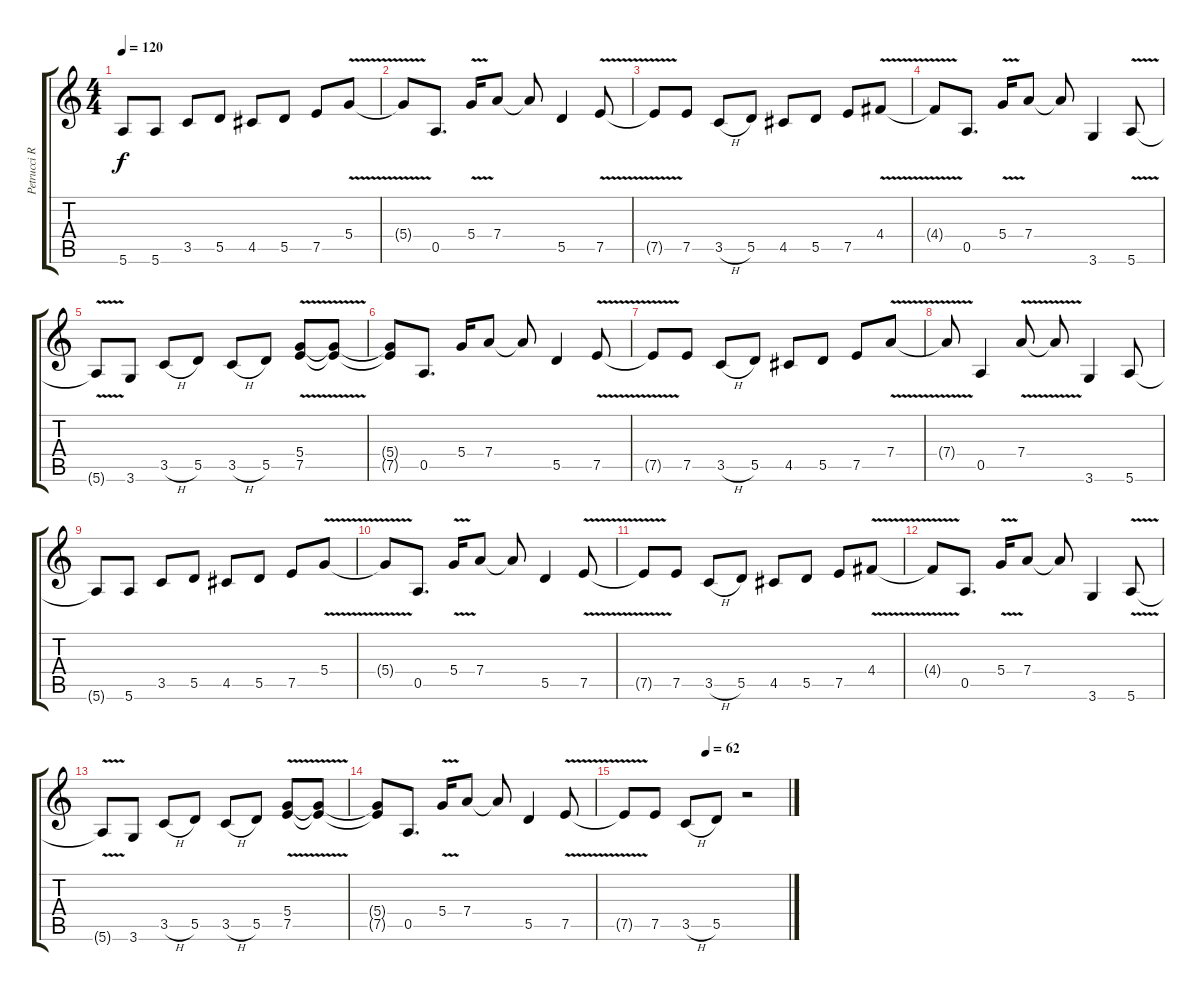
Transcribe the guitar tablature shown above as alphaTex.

\track ("Petrucci Rythm" "Petrucci R") {instrument distortionguitar}
\staff {score tabs}
\tuning (E4 B3 G3 D3 A2 E2) {hide}
\ts (4 4)
\tempo 120
\clef g2
\ks c
5.6{t}.8{dy f} 5.6.8 3.5.8 5.5.8 4.5.8 5.5.8 7.5.8 5.4{v}.8 |
5.4{t}.8 0.5.8{d} 5.4{v}.16 7.4.8 7.4{t}.8 5.5.4 7.5{v}.8 |
7.5{t}.8 7.5.8 3.5{h}.8 5.5.8 4.5.8 5.5.8 7.5.8 4.4{v}.8 |
4.4{t}.8 0.5.8{d} 5.4{v}.16 7.4.8 7.4{t}.8 3.6.4 5.6{v}.8 |
5.6{t}.8 3.6.8 3.5{h}.8 5.5.8 3.5{h}.8 5.5.8 (5.4{v} 7.5).8 (5.4{t} 7.5{t}).8 |
(5.4{t} 7.5{t}).8 0.5.8{d} 5.4.16 7.4.8 7.4{t}.8 5.5.4 7.5{v}.8 |
7.5{t}.8 7.5.8 3.5{h}.8 5.5.8 4.5.8 5.5.8 7.5.8 7.4{v}.8 |
7.4{t}.8 0.5.4 7.4{v}.8 7.4{t}.8 3.6.4 5.6.8 |
5.6{t}.8 5.6.8 3.5.8 5.5.8 4.5.8 5.5.8 7.5.8 5.4{v}.8 |
5.4{t}.8 0.5.8{d} 5.4{v}.16 7.4.8 7.4{t}.8 5.5.4 7.5{v}.8 |
7.5{t}.8 7.5.8 3.5{h}.8 5.5.8 4.5.8 5.5.8 7.5.8 4.4{v}.8 |
4.4{t}.8 0.5.8{d} 5.4{v}.16 7.4.8 7.4{t}.8 3.6.4 5.6{v}.8 |
5.6{t}.8 3.6.8 3.5{h}.8 5.5.8 3.5{h}.8 5.5.8 (5.4 7.5{v}).8 (5.4{t} 7.5{t}).8 |
(5.4{t} 7.5{t}).8 0.5.8{d} 5.4{v}.16 7.4.8 7.4{t}.8 5.5.4 7.5{v}.8 |
\tempo (62 0.5)
7.5{t}.8 7.5.8 3.5{h}.8 5.5.8 r.2
